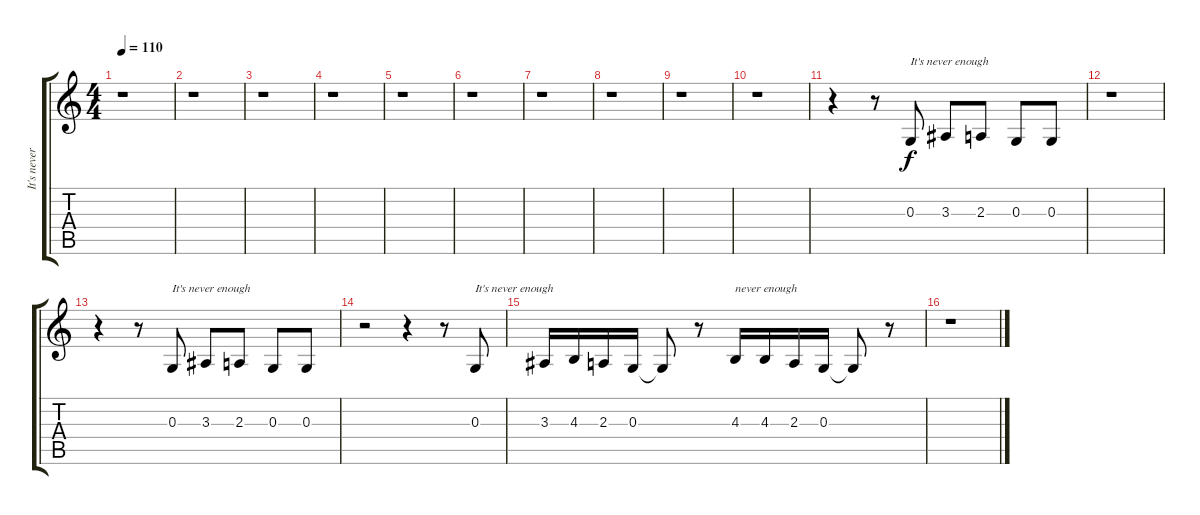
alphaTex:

\track ("It's never enough" "It's never") {instrument englishhorn}
\staff {score tabs}
\tuning (E4 B3 G3 D3 A2 E2) {hide}
\ts (4 4)
\tempo 110
\clef g2
\ks c
r.1{dy f} |
r.1 |
r.1 |
r.1 |
r.1 |
r.1 |
r.1 |
r.1 |
r.1 |
r.1 |
r.4 r.8 0.3.8{txt "It's never enough"} 3.3.8 2.3.8 0.3.8 0.3.8 |
r.1 |
r.4 r.8 0.3.8{txt "It's never enough"} 3.3.8 2.3.8 0.3.8 0.3.8 |
r.2 r.4 r.8 0.3.8{txt "It's never enough"} |
3.3.16 4.3.16 2.3.16 0.3.16 0.3{t}.8 r.8 4.3.16{txt "never enough"} 4.3.16 2.3.16 0.3.16 0.3{t}.8 r.8 |
r.1
